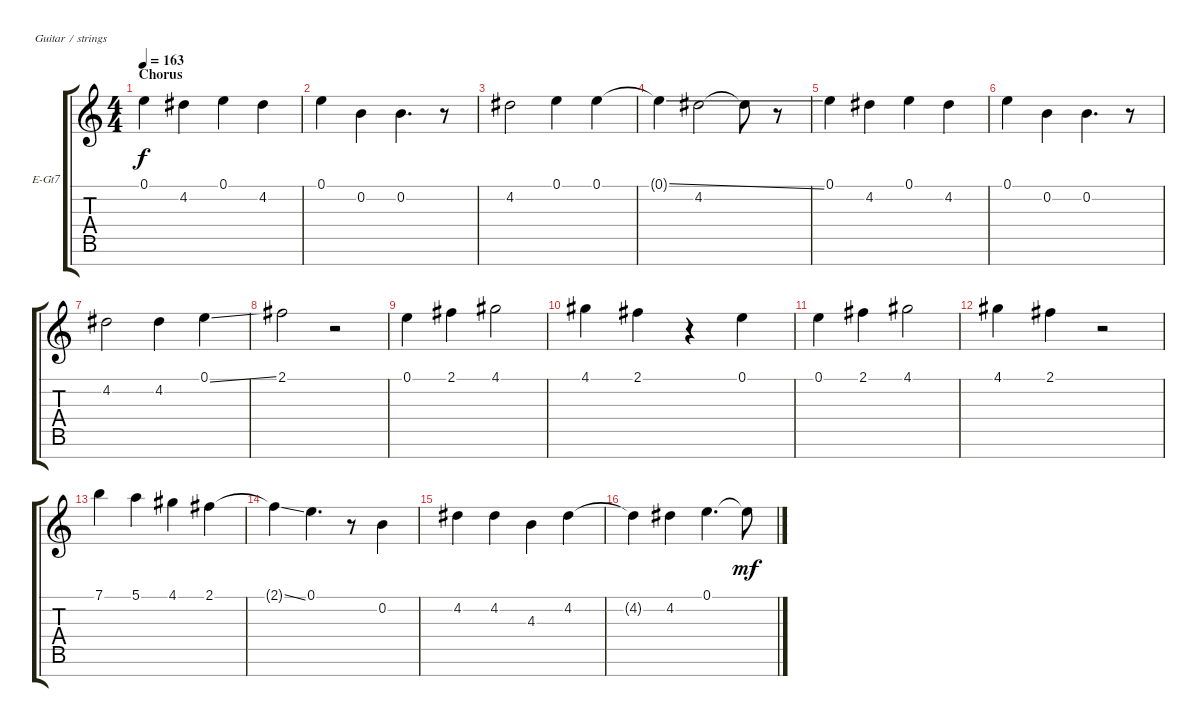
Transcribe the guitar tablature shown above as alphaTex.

\bracketExtendMode groupsimilarinstruments
\firstSystemTrackNameOrientation horizontal
\otherSystemsTrackNameOrientation horizontal
\track ("Electric Guitar" "E-Gt7") {instrument distortionguitar}
\staff {score tabs}
\tuning (E4 B3 G3 D3 A2 E2 B1)
\ts (4 4)
\section ("" "Chorus")
\tempo 163
\clef g2
\scale
0.333333
\ks c
0.1.4{dy f} 4.2.4 0.1.4 4.2.4 |
\scale
0.333333 0.1.4 0.2.4 0.2.4{d} r.8 |
\scale
0.333333 4.2.2 0.1.4 0.1.4 |
\scale
0.333333 0.1{ss t}.4 4.2.2 4.2{t}.8 r.8 |
\scale
0.333333 0.1.4 4.2.4 0.1.4 4.2.4 |
\scale
0.333333 0.1.4 0.2.4 0.2.4{d} r.8 |
\scale
0.333333 4.2.2 4.2.4 0.1{ss}.4 |
\scale
0.333333 2.1.2 r.2 |
\scale
0.333333 0.1.4 2.1.4 4.1.2 |
\scale
0.333333 4.1.4 2.1.4 r.4 0.1.4 |
\scale
0.333333 0.1.4 2.1.4 4.1.2 |
\scale
0.333333 4.1.4 2.1.4 r.2 |
\scale
0.333333 7.1.4 5.1.4 4.1.4 2.1.4 |
\scale
0.333333 2.1{ss t}.4 0.1.4{d} r.8 0.2.4 |
\scale
0.333333 4.2.4 4.2.4 4.3.4 4.2.4 |
\scale
0.333333 4.2{t}.4 4.2.4 0.1.4{d} 0.1{t}.8{dy mf}
